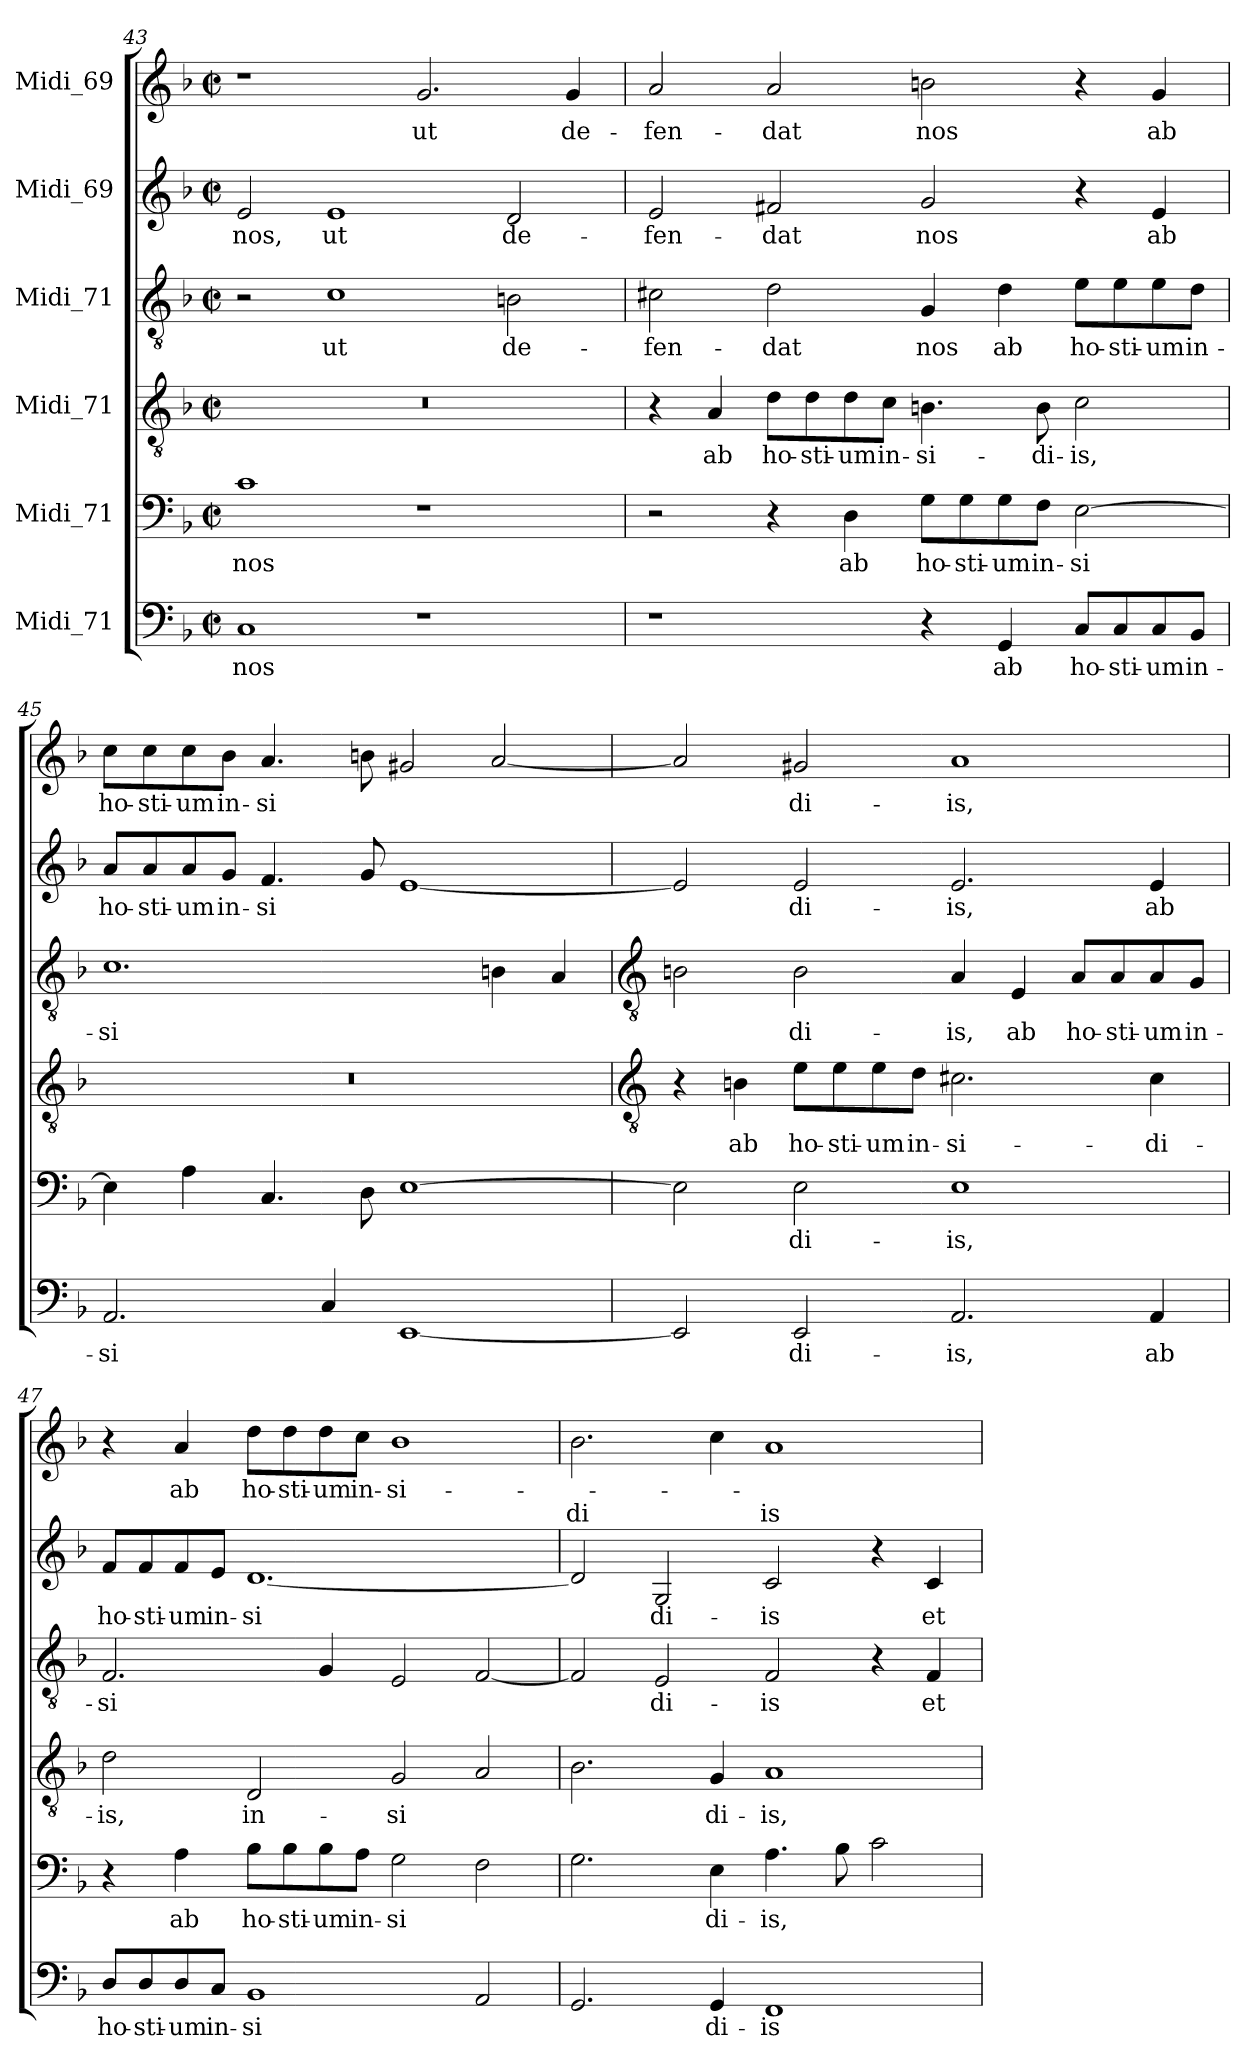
**kern	**text	**kern	**text	**kern	**text	**kern	**text	**kern	**text	**kern	**text	**text
*part6	*part6	*part5	*part5	*part4	*part4	*part3	*part3	*part2	*part2	*part1	*part1	*part1
*staff6	*staff6	*staff5	*staff5	*staff4	*staff4	*staff3	*staff3	*staff2	*staff2	*staff1	*staff1	*staff1
*I"Midi_71	*	*I"Midi_71	*	*I"Midi_71	*	*I"Midi_71	*	*I"Midi_69	*	*I"Midi_69	*	*
!!LO:LB:g=z
*clefF4	*	*clefF4	*	*clefGv2	*	*clefGv2	*	*clefG2	*	*clefG2	*	*
*k[b-]	*	*k[b-]	*	*k[b-]	*	*k[b-]	*	*k[b-]	*	*k[b-]	*	*
*F:	*	*F:	*	*F:	*	*F:	*	*F:	*	*F:	*	*
*M4/2	*	*M4/2	*	*M4/2	*	*M4/2	*	*M4/2	*	*M4/2	*	*
*met(c|)	*	*met(c|)	*	*met(c|)	*	*met(c|)	*	*met(c|)	*	*met(c|)	*	*
=43	=43	=43	=43	=43	=43	=43	=43	=43	=43	=43	=43	=43
!	!LO:LY:b	!	!LO:LY:b	!	!	!	!	!	!LO:LY:b	!	!	!
1C	nos	1c	nos	0r	.	2r	.	2e	nos,	1r	.	.
!	!	!	!	!	!	!	!LO:LY:b	!	!LO:LY:b	!	!	!
.	.	.	.	.	.	1c	ut	1e	ut	.	.	.
!	!	!	!	!	!	!	!	!	!	!	!LO:LY:b	!
1r	.	1r	.	.	.	.	.	.	.	2.g	ut	.
!	!	!	!	!	!	!	!LO:LY:b	!	!LO:LY:b	!	!	!
.	.	.	.	.	.	2Bn	de-	2d	de-	.	.	.
!	!	!	!	!	!	!	!	!	!	!	!LO:LY:b	!
.	.	.	.	.	.	.	.	.	.	4g	de-	.
=44	=44	=44	=44	=44	=44	=44	=44	=44	=44	=44	=44	=44
!	!	!	!	!	!	!	!LO:LY:b	!	!LO:LY:b	!	!LO:LY:b	!
1r	.	2r	.	4r	.	2c#X	-fen-	2e	-fen-	2a	-fen-	.
!	!	!	!	!	!LO:LY:b	!	!	!	!	!	!	!
.	.	.	.	4A	ab	.	.	.	.	.	.	.
!	!	!	!	!	!LO:LY:b	!	!LO:LY:b	!	!LO:LY:b	!	!LO:LY:b	!
.	.	4r	.	8d\L	ho-	2d	-dat	2f#X	-dat	2a	-dat	.
!	!	!	!	!	!LO:LY:b	!	!	!	!	!	!	!
.	.	.	.	8d\	-sti-	.	.	.	.	.	.	.
!	!	!	!LO:LY:b	!	!LO:LY:b	!	!	!	!	!	!	!
.	.	4D	ab	8d\	-um	.	.	.	.	.	.	.
!	!	!	!	!	!LO:LY:b	!	!	!	!	!	!	!
.	.	.	.	8c\J	in-	.	.	.	.	.	.	.
!	!	!	!LO:LY:b	!	!LO:LY:b	!	!LO:LY:b	!	!LO:LY:b	!	!LO:LY:b	!
4r	.	8G\L	ho-	4.Bn	-si-	4G	nos	2g	nos	2bn	nos	.
!	!	!	!LO:LY:b	!	!	!	!	!	!	!	!	!
.	.	8G\	-sti-	.	.	.	.	.	.	.	.	.
!	!LO:LY:b	!	!LO:LY:b	!	!	!	!LO:LY:b	!	!	!	!	!
4GG	ab	8G\	-um	.	.	4d	ab	.	.	.	.	.
!	!	!	!LO:LY:b	!	!LO:LY:b	!	!	!	!	!	!	!
.	.	8F\J	in-	8B	-di-	.	.	.	.	.	.	.
!	!LO:LY:b	!	!LO:LY:b	!	!LO:LY:b	!	!LO:LY:b	!	!	!	!	!
8C/L	ho-	[2E	-si	2c	-is,	8e\L	ho-	4r	.	4r	.	.
!	!LO:LY:b	!	!	!	!	!	!LO:LY:b	!	!	!	!	!
8C/	-sti-	.	.	.	.	8e\	-sti-	.	.	.	.	.
!	!LO:LY:b	!	!	!	!	!	!LO:LY:b	!	!LO:LY:b	!	!LO:LY:b	!
8C/	-um	.	.	.	.	8e\	-um	4e	ab	4g	ab	.
!	!LO:LY:b	!	!	!	!	!	!LO:LY:b	!	!	!	!	!
8BB-/J	in-	.	.	.	.	8d\J	in-	.	.	.	.	.
=45	=45	=45	=45	=45	=45	=45	=45	=45	=45	=45	=45	=45
!	!LO:LY:b	!	!	!	!	!	!LO:LY:b	!	!LO:LY:b	!	!LO:LY:b	!
2.AA	-si	4E]	.	0r	.	1.c	-si	8a/L	ho-	8cc\L	ho-	.
!	!	!	!	!	!	!	!	!	!LO:LY:b	!	!LO:LY:b	!
.	.	.	.	.	.	.	.	8a/	-sti-	8cc\	-sti-	.
!	!	!	!	!	!	!	!	!	!LO:LY:b	!	!LO:LY:b	!
.	.	4A	.	.	.	.	.	8a/	-um	8cc\	-um	.
!	!	!	!	!	!	!	!	!	!LO:LY:b	!	!LO:LY:b	!
.	.	.	.	.	.	.	.	8g/J	in-	8b-\J	in-	.
!	!	!	!	!	!	!	!	!	!LO:LY:b	!	!LO:LY:b	!
.	.	4.C	.	.	.	.	.	4.f	-si	4.a	-si	.
4C	.	.	.	.	.	.	.	.	.	.	.	.
.	.	8D	.	.	.	.	.	8g	.	8bn	.	.
[1EE	.	[1E	.	.	.	.	.	[1e	.	2g#X	.	.
.	.	.	.	.	.	4Bn	.	.	.	[2a	.	.
.	.	.	.	.	.	4A	.	.	.	.	.	.
!!LO:LB:g=z
=46	=46	=46	=46	=46	=46	=46	=46	=46	=46	=46	=46	=46
*	*	*	*	*clefGv2	*	*clefGv2	*	*	*	*	*	*
2EE]	.	2E]	.	4r	.	2Bn	.	2e]	.	2a]	.	.
!	!	!	!	!	!LO:LY:b	!	!	!	!	!	!	!
.	.	.	.	4Bn	ab	.	.	.	.	.	.	.
!	!LO:LY:b	!	!LO:LY:b	!	!LO:LY:b	!	!LO:LY:b	!	!LO:LY:b	!	!LO:LY:b	!
2EE	di-	2E	di-	8e\L	ho-	2B	di-	2e	di-	2g#X	di-	.
!	!	!	!	!	!LO:LY:b	!	!	!	!	!	!	!
.	.	.	.	8e\	-sti-	.	.	.	.	.	.	.
!	!	!	!	!	!LO:LY:b	!	!	!	!	!	!	!
.	.	.	.	8e\	-um	.	.	.	.	.	.	.
!	!	!	!	!	!LO:LY:b	!	!	!	!	!	!	!
.	.	.	.	8d\J	in-	.	.	.	.	.	.	.
!	!LO:LY:b	!	!LO:LY:b	!	!LO:LY:b	!	!LO:LY:b	!	!LO:LY:b	!	!LO:LY:b	!
2.AA	-is,	1E	-is,	2.c#X	-si-	4A	-is,	2.e	-is,	1a	-is,	.
!	!	!	!	!	!	!	!LO:LY:b	!	!	!	!	!
.	.	.	.	.	.	4E	ab	.	.	.	.	.
!	!	!	!	!	!	!	!LO:LY:b	!	!	!	!	!
.	.	.	.	.	.	8A/L	ho-	.	.	.	.	.
!	!	!	!	!	!	!	!LO:LY:b	!	!	!	!	!
.	.	.	.	.	.	8A/	-sti-	.	.	.	.	.
!	!LO:LY:b	!	!	!	!LO:LY:b	!	!LO:LY:b	!	!LO:LY:b	!	!	!
4AA	ab	.	.	4c#	-di-	8A/	-um	4e	ab	.	.	.
!	!	!	!	!	!	!	!LO:LY:b	!	!	!	!	!
.	.	.	.	.	.	8G/J	in-	.	.	.	.	.
=47	=47	=47	=47	=47	=47	=47	=47	=47	=47	=47	=47	=47
!	!LO:LY:b	!	!	!	!LO:LY:b	!	!LO:LY:b	!	!LO:LY:b	!	!	!
8D/L	ho-	4r	.	2d	-is,	2.F	-si	8f/L	ho-	4r	.	.
!	!LO:LY:b	!	!	!	!	!	!	!	!LO:LY:b	!	!	!
8D/	-sti-	.	.	.	.	.	.	8f/	-sti-	.	.	.
!	!LO:LY:b	!	!LO:LY:b	!	!	!	!	!	!LO:LY:b	!	!LO:LY:b	!
8D/	-um	4A	ab	.	.	.	.	8f/	-um	4a	ab	.
!	!LO:LY:b	!	!	!	!	!	!	!	!LO:LY:b	!	!	!
8C/J	in-	.	.	.	.	.	.	8e/J	in-	.	.	.
!	!LO:LY:b	!	!LO:LY:b	!	!LO:LY:b	!	!	!	!LO:LY:b	!	!LO:LY:b	!
1BB-	-si	8B-\L	ho-	2D	in-	.	.	[1.d	-si	8dd\L	ho-	.
!	!	!	!LO:LY:b	!	!	!	!	!	!	!	!LO:LY:b	!
.	.	8B-\	-sti-	.	.	.	.	.	.	8dd\	-sti-	.
!	!	!	!LO:LY:b	!	!	!	!	!	!	!	!LO:LY:b	!
.	.	8B-\	-um	.	.	4G	.	.	.	8dd\	-um	.
!	!	!	!LO:LY:b	!	!	!	!	!	!	!	!LO:LY:b	!
.	.	8A\J	in-	.	.	.	.	.	.	8cc\J	in-	.
!	!	!	!LO:LY:b	!	!LO:LY:b	!	!	!	!	!	!LO:LY:b	!
.	.	2G	-si	2G	-si	2E	.	.	.	1b-	-si-	.
2AA	.	2F	.	2A	.	[2F	.	.	.	.	.	.
=48	=48	=48	=48	=48	=48	=48	=48	=48	=48	=48	=48	=48
!	!	!	!	!	!	!	!	!	!	!	!	!LO:LY:b
2.GG	.	2.G	.	2.B-	.	2F]	.	2d]	.	2.b-	.	-di
!	!	!	!	!	!	!	!LO:LY:b	!	!LO:LY:b	!	!	!
.	.	.	.	.	.	2E	di-	2G	di-	.	.	.
!	!LO:LY:b	!	!LO:LY:b	!	!LO:LY:b	!	!	!	!	!	!	!
4GG	di-	4E	di-	4G	di-	.	.	.	.	4cc	.	.
!	!LO:LY:b	!	!LO:LY:b	!	!LO:LY:b	!	!LO:LY:b	!	!LO:LY:b	!	!	!LO:LY:b
1FF	-is	4.A	-is,	1A	-is,	2F	-is	2c	-is	1a	.	is
.	.	8B-	.	.	.	.	.	.	.	.	.	.
.	.	2c	.	.	.	4r	.	4r	.	.	.	.
!	!	!	!	!	!	!	!LO:LY:b	!	!LO:LY:b	!	!	!
.	.	.	.	.	.	4F	et	4c	et	.	.	.
=	=	=	=	=	=	=	=	=	=	=	=	=
*-	*-	*-	*-	*-	*-	*-	*-	*-	*-	*-	*-	*-
